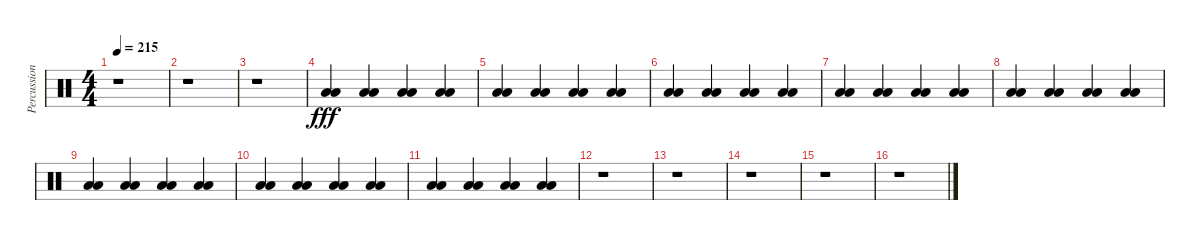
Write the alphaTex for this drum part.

\track ("Percussions1" "Percussion") {instrument percussion}
\staff {score}
\articulation defaults
\ts (4 4)
\tempo 215
\clef neutral
\ks c
r.1{dy f} |
r.1 |
r.1 |
("Low Floor Tom (hit)" "Low Floor Tom (hit)").4{dy fff} ("Low Floor Tom (hit)" "Low Floor Tom (hit)").4 ("Low Floor Tom (hit)" "Low Floor Tom (hit)").4 ("Low Floor Tom (hit)" "Low Floor Tom (hit)").4 |
("Low Floor Tom (hit)" "Low Floor Tom (hit)").4 ("Low Floor Tom (hit)" "Low Floor Tom (hit)").4 ("Low Floor Tom (hit)" "Low Floor Tom (hit)").4 ("Low Floor Tom (hit)" "Low Floor Tom (hit)").4 |
("Low Floor Tom (hit)" "Low Floor Tom (hit)").4 ("Low Floor Tom (hit)" "Low Floor Tom (hit)").4 ("Low Floor Tom (hit)" "Low Floor Tom (hit)").4 ("Low Floor Tom (hit)" "Low Floor Tom (hit)").4 |
("Low Floor Tom (hit)" "Low Floor Tom (hit)").4 ("Low Floor Tom (hit)" "Low Floor Tom (hit)").4 ("Low Floor Tom (hit)" "Low Floor Tom (hit)").4 ("Low Floor Tom (hit)" "Low Floor Tom (hit)").4 |
("Low Floor Tom (hit)" "Low Floor Tom (hit)").4 ("Low Floor Tom (hit)" "Low Floor Tom (hit)").4 ("Low Floor Tom (hit)" "Low Floor Tom (hit)").4 ("Low Floor Tom (hit)" "Low Floor Tom (hit)").4 |
("Low Floor Tom (hit)" "Low Floor Tom (hit)").4 ("Low Floor Tom (hit)" "Low Floor Tom (hit)").4 ("Low Floor Tom (hit)" "Low Floor Tom (hit)").4 ("Low Floor Tom (hit)" "Low Floor Tom (hit)").4 |
("Low Floor Tom (hit)" "Low Floor Tom (hit)").4 ("Low Floor Tom (hit)" "Low Floor Tom (hit)").4 ("Low Floor Tom (hit)" "Low Floor Tom (hit)").4 ("Low Floor Tom (hit)" "Low Floor Tom (hit)").4 |
("Low Floor Tom (hit)" "Low Floor Tom (hit)").4 ("Low Floor Tom (hit)" "Low Floor Tom (hit)").4 ("Low Floor Tom (hit)" "Low Floor Tom (hit)").4 ("Low Floor Tom (hit)" "Low Floor Tom (hit)").4 |
r.1 |
r.1 |
r.1 |
r.1 |
r.1
